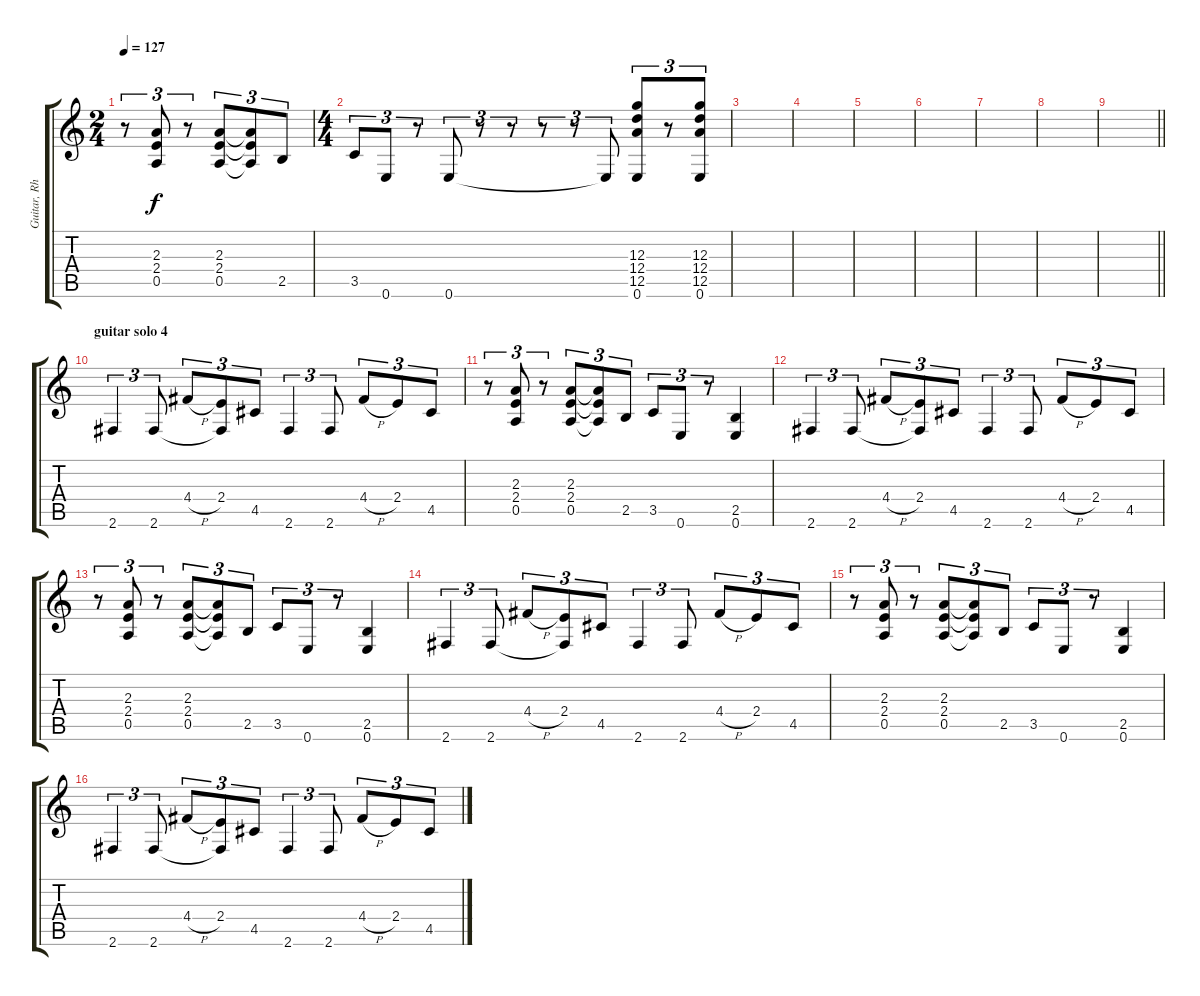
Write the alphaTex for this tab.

\track ("Guitar, Rhythm" "Guitar, Rh") {instrument distortionguitar}
\staff {score tabs}
\tuning (E4 B3 G3 D3 A2 E2) {hide}
\ts (2 4)
\tempo 127
\clef g2
\ks c
r.8{tu (3 2) dy f} (2.3 2.4 0.5).8{tu (3 2)} r.8{tu (3 2)} (2.3 2.4 0.5).8{tu (3 2)} (2.3{t} 2.4{t} 0.5{t}).8{tu (3 2)} 2.5.8{tu (3 2)} |
\ts (4 4)
3.5.8{tu (3 2)} 0.6.8{tu (3 2)} r.8{tu (3 2)} 0.6.8{tu (3 2)} r.8{tu (3 2)} r.8{tu (3 2)} r.8{tu (3 2)} r.8{tu (3 2)} 0.6{t}.8{tu (3 2)} (12.3 12.4 12.5 0.6).8{tu (3 2)} r.8{tu (3 2)} (12.3 12.4 12.5 0.6).8{tu (3 2)} |
|
|
|
|
|
|
\barLineRight lightlight
|
\section ("" "guitar solo 4")
2.6.4{tu (3 2)} 2.6.8{tu (3 2)} 4.4{h}.8{tu (3 2)} (2.4 2.6{t}).8{tu (3 2)} 4.5.8{tu (3 2)} 2.6.4{tu (3 2)} 2.6.8{tu (3 2)} 4.4{h}.8{tu (3 2)} 2.4.8{tu (3 2)} 4.5.8{tu (3 2)} |
r.8{tu (3 2)} (2.3 2.4 0.5).8{tu (3 2)} r.8{tu (3 2)} (2.3 2.4 0.5).8{tu (3 2)} (2.3{t} 2.4{t} 0.5{t}).8{tu (3 2)} 2.5.8{tu (3 2)} 3.5.8{tu (3 2)} 0.6.8{tu (3 2)} r.8{tu (3 2)} (2.5 0.6).4 |
2.6.4{tu (3 2)} 2.6.8{tu (3 2)} 4.4{h}.8{tu (3 2)} (2.4 2.6{t}).8{tu (3 2)} 4.5.8{tu (3 2)} 2.6.4{tu (3 2)} 2.6.8{tu (3 2)} 4.4{h}.8{tu (3 2)} 2.4.8{tu (3 2)} 4.5.8{tu (3 2)} |
r.8{tu (3 2)} (2.3 2.4 0.5).8{tu (3 2)} r.8{tu (3 2)} (2.3 2.4 0.5).8{tu (3 2)} (2.3{t} 2.4{t} 0.5{t}).8{tu (3 2)} 2.5.8{tu (3 2)} 3.5.8{tu (3 2)} 0.6.8{tu (3 2)} r.8{tu (3 2)} (2.5 0.6).4 |
2.6.4{tu (3 2)} 2.6.8{tu (3 2)} 4.4{h}.8{tu (3 2)} (2.4 2.6{t}).8{tu (3 2)} 4.5.8{tu (3 2)} 2.6.4{tu (3 2)} 2.6.8{tu (3 2)} 4.4{h}.8{tu (3 2)} 2.4.8{tu (3 2)} 4.5.8{tu (3 2)} |
r.8{tu (3 2)} (2.3 2.4 0.5).8{tu (3 2)} r.8{tu (3 2)} (2.3 2.4 0.5).8{tu (3 2)} (2.3{t} 2.4{t} 0.5{t}).8{tu (3 2)} 2.5.8{tu (3 2)} 3.5.8{tu (3 2)} 0.6.8{tu (3 2)} r.8{tu (3 2)} (2.5 0.6).4 |
2.6.4{tu (3 2)} 2.6.8{tu (3 2)} 4.4{h}.8{tu (3 2)} (2.4 2.6{t}).8{tu (3 2)} 4.5.8{tu (3 2)} 2.6.4{tu (3 2)} 2.6.8{tu (3 2)} 4.4{h}.8{tu (3 2)} 2.4.8{tu (3 2)} 4.5.8{tu (3 2)}
